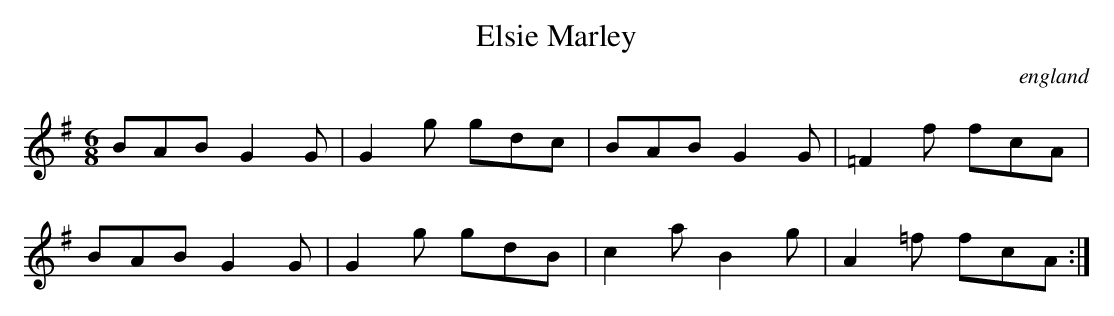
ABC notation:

X:1
T:Elsie Marley
O:england
M:6/8
L:1/8
K:G
BAB G2G|G2g gdc|BAB G2G|=F2f fcA|
BAB G2G|G2g gdB|c2a B2g|A2=f fcA:|]
